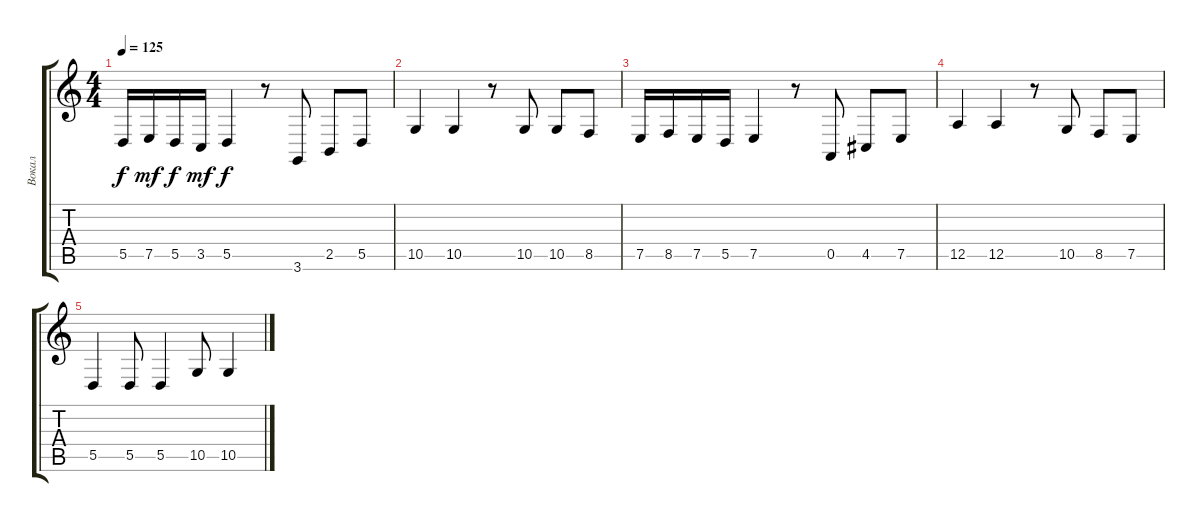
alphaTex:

\track ("Вокал" "Вокал") {instrument pad4choir}
\staff {score tabs}
\tuning (E4 B3 G3 D3 A2 E2) {hide}
\ts (4 4)
\tempo 125
\clef g2
\ks c
5.5.16{dy f} 7.5.16{dy mf} 5.5.16{dy f} 3.5.16{dy mf} 5.5.4{dy f} r.8 3.6.8 2.5.8 5.5.8 |
10.5.4 10.5.4 r.8 10.5.8 10.5.8 8.5.8 |
7.5.16 8.5.16 7.5.16 5.5.16 7.5.4 r.8 0.5.8 4.5.8 7.5.8 |
12.5.4 12.5.4 r.8 10.5.8 8.5.8 7.5.8 |
5.5.4 5.5.8 5.5.4 10.5.8 10.5.4
